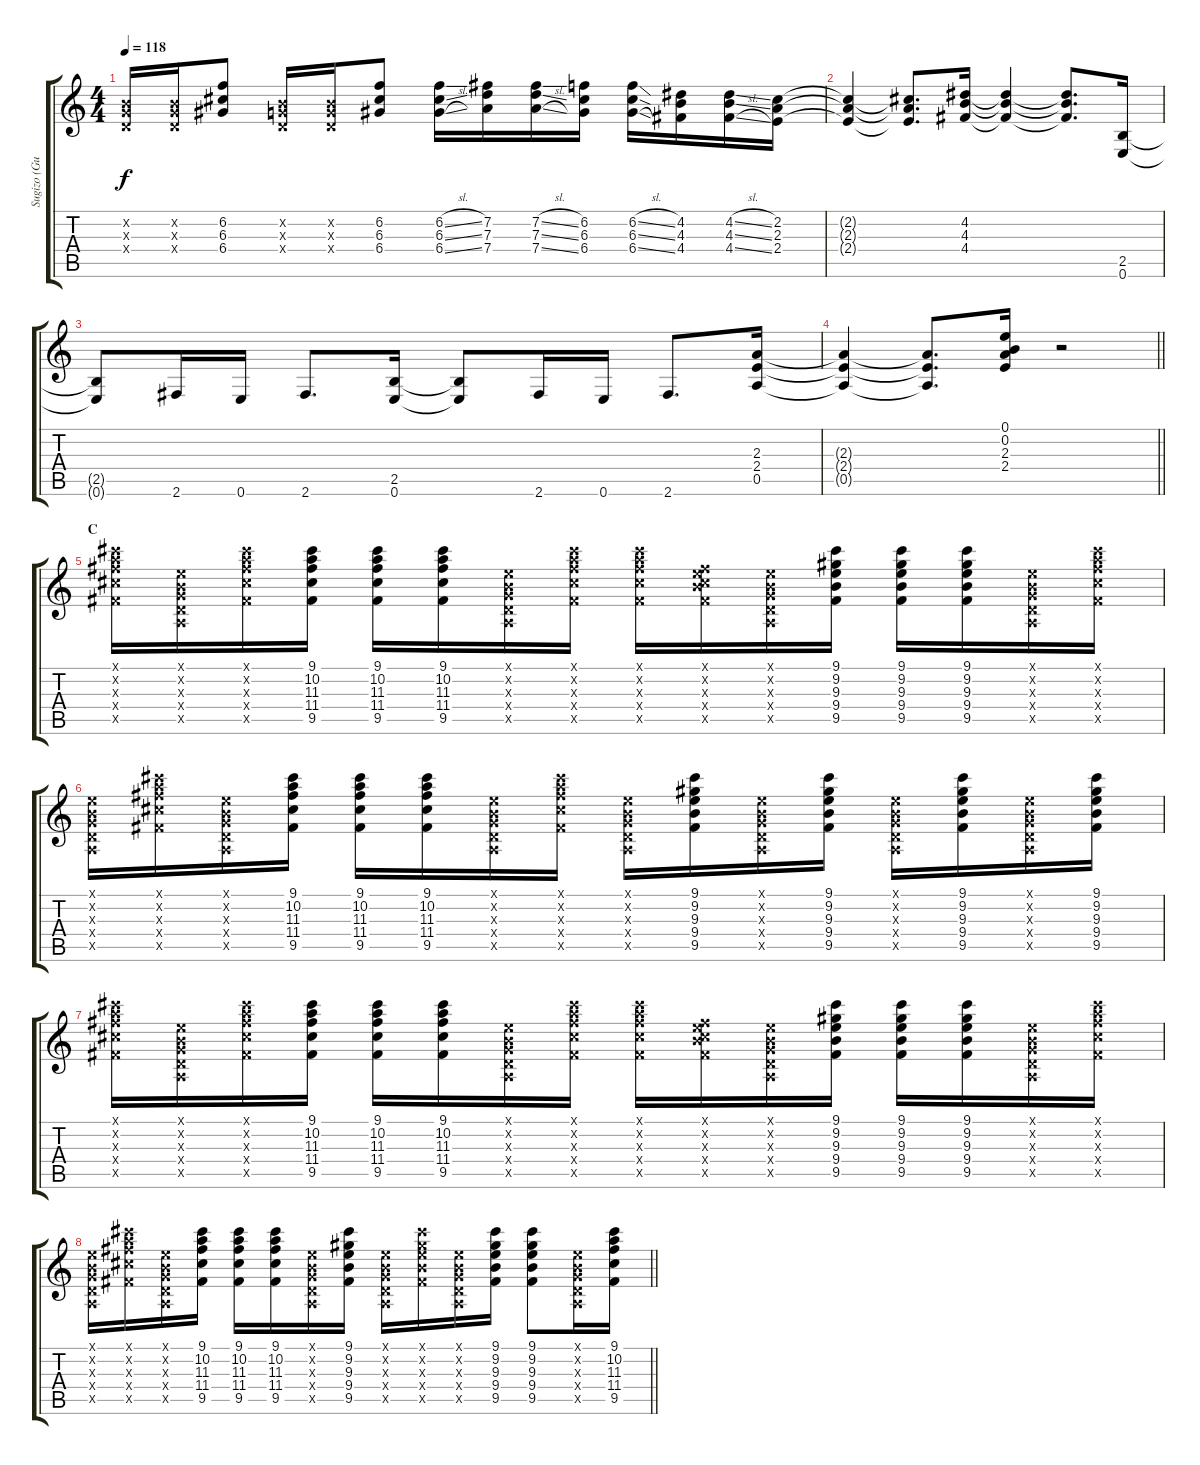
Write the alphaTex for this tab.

\track ("Sugizo (Guitar 2)" "Sugizo (Gu") {instrument distortionguitar}
\staff {score tabs}
\tuning (E4 B3 G3 D3 A2 E2) {hide}
\ts (4 4)
\tempo 118
\clef g2
\ks c
(0.2{x} 0.3{x} 0.4{x}).16{dy f} (0.2{x} 0.3{x} 0.4{x}).16 (6.2 6.3 6.4).8 (0.2{x} 0.3{x} 0.4{x}).16 (0.2{x} 0.3{x} 0.4{x}).16 (6.2 6.3 6.4).8 (6.2{sl} 6.3{sl} 6.4{sl}).16 (7.2 7.3 7.4).16 (7.2{sl} 7.3{sl} 7.4{sl}).16 (6.2 6.3 6.4).16 (6.2{sl} 6.3{sl} 6.4{sl}).16 (4.2 4.3 4.4).16 (4.2{sl} 4.3{sl} 4.4{sl}).16 (2.2 2.3 2.4).16 |
(2.2{t} 2.3{t} 2.4{t}).4 (2.2{t} 2.3{t} 2.4{t}).8{d} (4.2 4.3 4.4).16 (4.2{t} 4.3{t} 4.4{t}).4 (4.2{t} 4.3{t} 4.4{t}).8{d} (2.5 0.6).16 |
(2.5{t} 0.6{t}).8 2.6.16 0.6.16 2.6.8{d} (2.5 0.6).16 (2.5{t} 0.6{t}).8 2.6.16 0.6.16 2.6.8{d} (2.3 2.4 0.5).16 |
\barLineRight lightlight
(2.3{t} 2.4{t} 0.5{t}).4 (2.3{t} 2.4{t} 0.5{t}).8{d} (0.1 0.2 2.3 2.4).16 r.2 |
\section ("" "C")
(9.1{x} 10.2{x} 11.3{x} 11.4{x} 9.5{x}).16 (0.1{x} 0.2{x} 0.3{x} 0.4{x} 0.5{x}).16 (9.1{x} 10.2{x} 11.3{x} 11.4{x} 9.5{x}).16 (9.1 10.2 11.3 11.4 9.5).16 (9.1 10.2 11.3 11.4 9.5).16 (9.1 10.2 11.3 11.4 9.5).16 (0.1{x} 0.2{x} 0.3{x} 0.4{x} 0.5{x}).16 (9.1{x} 10.2{x} 11.3{x} 11.4{x} 9.5{x}).16 (9.1{x} 10.2{x} 11.3{x} 11.4{x} 9.5{x}).16 (0.1{x} 0.2{x} 11.3{x} 11.4{x} 9.5{x}).16 (0.1{x} 0.2{x} 0.3{x} 0.4{x} 0.5{x}).16 (9.1 9.2 9.3 9.4 9.5).16 (9.1 9.2 9.3 9.4 9.5).16 (9.1 9.2 9.3 9.4 9.5).16 (0.1{x} 0.2{x} 0.3{x} 0.4{x} 0.5{x}).16 (9.1{x} 10.2{x} 11.3{x} 11.4{x} 9.5{x}).16 |
(0.1{x} 0.2{x} 0.3{x} 0.4{x} 0.5{x}).16 (9.1{x} 10.2{x} 11.3{x} 11.4{x} 9.5{x}).16 (0.1{x} 0.2{x} 0.3{x} 0.4{x} 0.5{x}).16 (9.1 10.2 11.3 11.4 9.5).16 (9.1 10.2 11.3 11.4 9.5).16 (9.1 10.2 11.3 11.4 9.5).16 (0.1{x} 0.2{x} 0.3{x} 0.4{x} 0.5{x}).16 (9.1{x} 10.2{x} 11.3{x} 11.4{x} 9.5{x}).16 (0.1{x} 0.2{x} 0.3{x} 0.4{x} 0.5{x}).16 (9.1 9.2 9.3 9.4 9.5).16 (0.1{x} 0.2{x} 0.3{x} 0.4{x} 0.5{x}).16 (9.1 9.2 9.3 9.4 9.5).16 (0.1{x} 0.2{x} 0.3{x} 0.4{x} 0.5{x}).16 (9.1 9.2 9.3 9.4 9.5).16 (0.1{x} 0.2{x} 0.3{x} 0.4{x} 0.5{x}).16 (9.1 9.2 9.3 9.4 9.5).16 |
(9.1{x} 10.2{x} 11.3{x} 11.4{x} 9.5{x}).16 (0.1{x} 0.2{x} 0.3{x} 0.4{x} 0.5{x}).16 (9.1{x} 10.2{x} 11.3{x} 11.4{x} 9.5{x}).16 (9.1 10.2 11.3 11.4 9.5).16 (9.1 10.2 11.3 11.4 9.5).16 (9.1 10.2 11.3 11.4 9.5).16 (0.1{x} 0.2{x} 0.3{x} 0.4{x} 0.5{x}).16 (9.1{x} 10.2{x} 11.3{x} 11.4{x} 9.5{x}).16 (9.1{x} 10.2{x} 11.3{x} 11.4{x} 9.5{x}).16 (0.1{x} 0.2{x} 11.3{x} 11.4{x} 9.5{x}).16 (0.1{x} 0.2{x} 0.3{x} 0.4{x} 0.5{x}).16 (9.1 9.2 9.3 9.4 9.5).16 (9.1 9.2 9.3 9.4 9.5).16 (9.1 9.2 9.3 9.4 9.5).16 (0.1{x} 0.2{x} 0.3{x} 0.4{x} 0.5{x}).16 (9.1{x} 10.2{x} 11.3{x} 11.4{x} 9.5{x}).16 |
\barLineRight lightlight
(0.1{x} 0.2{x} 0.3{x} 0.4{x} 0.5{x}).16 (9.1{x} 10.2{x} 11.3{x} 11.4{x} 9.5{x}).16 (0.1{x} 0.2{x} 0.3{x} 0.4{x} 0.5{x}).16 (9.1 10.2 11.3 11.4 9.5).16 (9.1 10.2 11.3 11.4 9.5).16 (9.1 10.2 11.3 11.4 9.5).16 (0.1{x} 0.2{x} 0.3{x} 0.4{x} 0.5{x}).16 (9.1 9.2 9.3 9.4 9.5).16 (0.1{x} 0.2{x} 0.3{x} 0.4{x} 0.5{x}).16 (9.1{x} 9.2{x} 9.3{x} 9.4{x} 9.5{x}).16 (0.1{x} 0.2{x} 0.3{x} 0.4{x} 0.5{x}).16 (9.1 9.2 9.3 9.4 9.5).16 (9.1 9.2 9.3 9.4 9.5).8 (0.1{x} 0.2{x} 0.3{x} 0.4{x} 0.5{x}).16 (9.1 10.2 11.3 11.4 9.5).16
